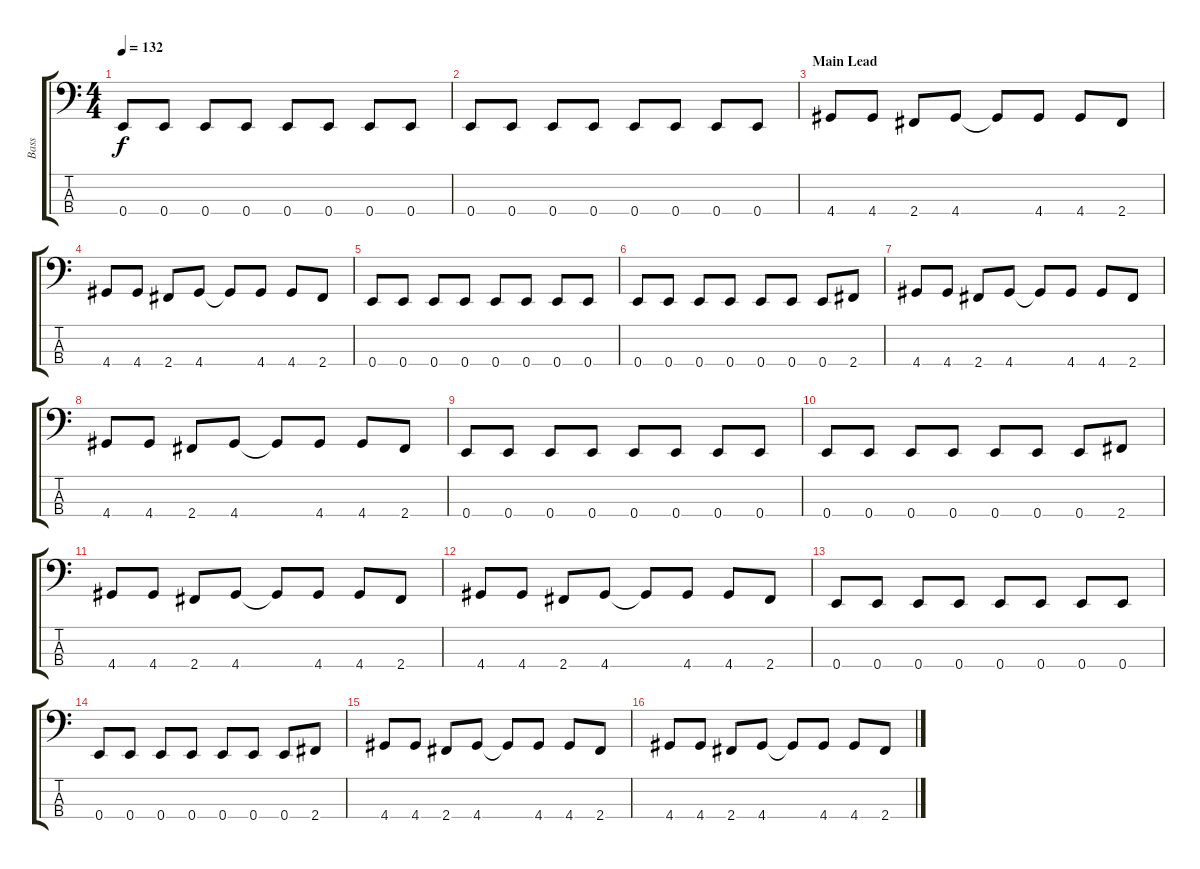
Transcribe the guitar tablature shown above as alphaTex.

\track ("Bass" "Bass") {instrument electricbassfinger}
\staff {score tabs}
\tuning (G2 D2 A1 E1) {hide}
\ts (4 4)
\tempo 132
\clef f4
\ks c
0.4.8{dy f} 0.4.8 0.4.8 0.4.8 0.4.8 0.4.8 0.4.8 0.4.8 |
0.4.8 0.4.8 0.4.8 0.4.8 0.4.8 0.4.8 0.4.8 0.4.8 |
\section ("" "Main Lead")
4.4.8 4.4.8 2.4.8 4.4.8 4.4{t}.8 4.4.8 4.4.8 2.4.8 |
4.4.8 4.4.8 2.4.8 4.4.8 4.4{t}.8 4.4.8 4.4.8 2.4.8 |
0.4.8 0.4.8 0.4.8 0.4.8 0.4.8 0.4.8 0.4.8 0.4.8 |
0.4.8 0.4.8 0.4.8 0.4.8 0.4.8 0.4.8 0.4.8 2.4.8 |
4.4.8 4.4.8 2.4.8 4.4.8 4.4{t}.8 4.4.8 4.4.8 2.4.8 |
4.4.8 4.4.8 2.4.8 4.4.8 4.4{t}.8 4.4.8 4.4.8 2.4.8 |
0.4.8 0.4.8 0.4.8 0.4.8 0.4.8 0.4.8 0.4.8 0.4.8 |
0.4.8 0.4.8 0.4.8 0.4.8 0.4.8 0.4.8 0.4.8 2.4.8 |
4.4.8 4.4.8 2.4.8 4.4.8 4.4{t}.8 4.4.8 4.4.8 2.4.8 |
4.4.8 4.4.8 2.4.8 4.4.8 4.4{t}.8 4.4.8 4.4.8 2.4.8 |
0.4.8 0.4.8 0.4.8 0.4.8 0.4.8 0.4.8 0.4.8 0.4.8 |
0.4.8 0.4.8 0.4.8 0.4.8 0.4.8 0.4.8 0.4.8 2.4.8 |
4.4.8 4.4.8 2.4.8 4.4.8 4.4{t}.8 4.4.8 4.4.8 2.4.8 |
4.4.8 4.4.8 2.4.8 4.4.8 4.4{t}.8 4.4.8 4.4.8 2.4.8
